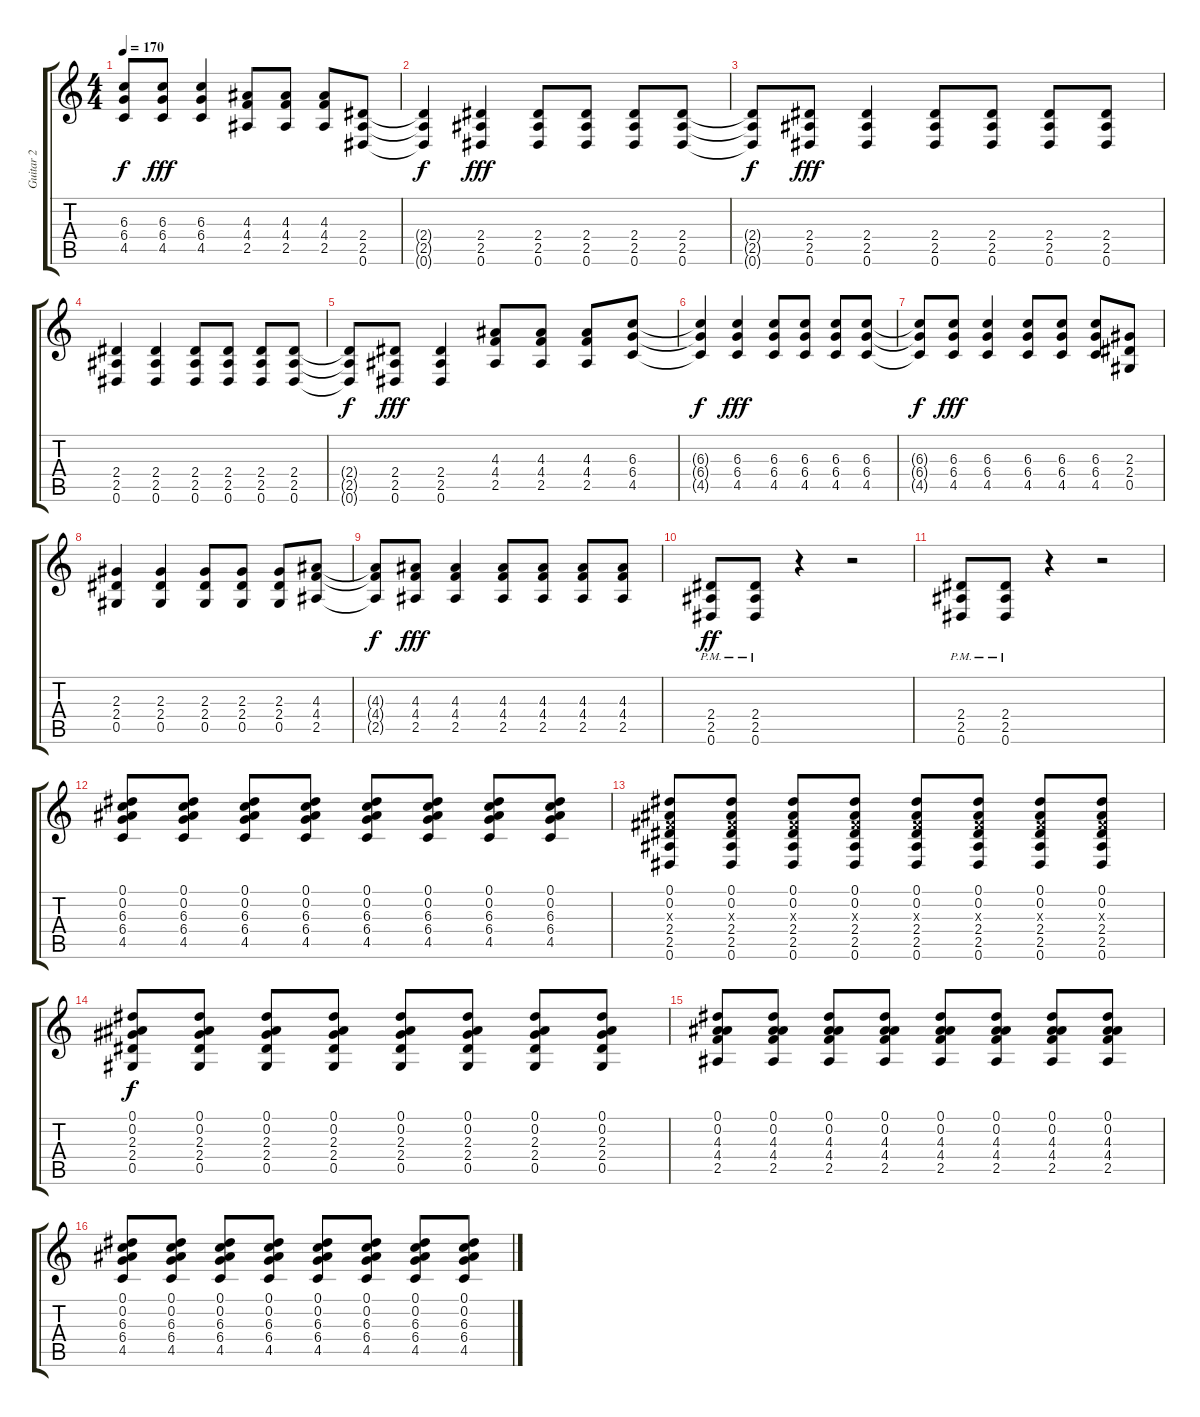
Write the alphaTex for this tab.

\track ("Guitar 2" "Guitar 2") {instrument distortionguitar}
\staff {score tabs}
\tuning (Eb4 Bb3 Gb3 Db3 Ab2 Eb2) {hide}
\ts (4 4)
\tempo 170
\clef g2
\ks c
(6.3{t} 6.4{t} 4.5{t}).8{dy f} (6.3 6.4 4.5).8{dy fff} (6.3 6.4 4.5).4 (4.3 4.4 2.5).8 (4.3 4.4 2.5).8 (4.3 4.4 2.5).8 (2.4 2.5 0.6).8 |
(2.4{t} 2.5{t} 0.6{t}).4{dy f} (2.4 2.5 0.6).4{dy fff} (2.4 2.5 0.6).8 (2.4 2.5 0.6).8 (2.4 2.5 0.6).8 (2.4 2.5 0.6).8 |
(2.4{t} 2.5{t} 0.6{t}).8{dy f} (2.4 2.5 0.6).8{dy fff} (2.4 2.5 0.6).4 (2.4 2.5 0.6).8 (2.4 2.5 0.6).8 (2.4 2.5 0.6).8 (2.4 2.5 0.6).8 |
(2.4 2.5 0.6).4 (2.4 2.5 0.6).4 (2.4 2.5 0.6).8 (2.4 2.5 0.6).8 (2.4 2.5 0.6).8 (2.4 2.5 0.6).8 |
(2.4{t} 2.5{t} 0.6{t}).8{dy f} (2.4 2.5 0.6).8{dy fff} (2.4 2.5 0.6).4 (4.3 4.4 2.5).8 (4.3 4.4 2.5).8 (4.3 4.4 2.5).8 (6.3 6.4 4.5).8 |
(6.3{t} 6.4{t} 4.5{t}).4{dy f} (6.3 6.4 4.5).4{dy fff} (6.3 6.4 4.5).8 (6.3 6.4 4.5).8 (6.3 6.4 4.5).8 (6.3 6.4 4.5).8 |
(6.3{t} 6.4{t} 4.5{t}).8{dy f} (6.3 6.4 4.5).8{dy fff} (6.3 6.4 4.5).4 (6.3 6.4 4.5).8 (6.3 6.4 4.5).8 (6.3 6.4 4.5).8 (2.3 2.4 0.5).8 |
(2.3 2.4 0.5).4 (2.3 2.4 0.5).4 (2.3 2.4 0.5).8 (2.3 2.4 0.5).8 (2.3 2.4 0.5).8 (4.3 4.4 2.5).8 |
(4.3{t} 4.4{t} 2.5{t}).8{dy f} (4.3 4.4 2.5).8{dy fff} (4.3 4.4 2.5).4 (4.3 4.4 2.5).8 (4.3 4.4 2.5).8 (4.3 4.4 2.5).8 (4.3 4.4 2.5).8 |
(2.4{pm} 2.5{pm} 0.6{pm}).8{dy ff} (2.4{pm} 2.5{pm} 0.6{pm}).8 r.4 r.2 |
(2.4{pm} 2.5{pm} 0.6{pm}).8 (2.4{pm} 2.5{pm} 0.6{pm}).8 r.4 r.2 |
(0.1 0.2 6.3 6.4 4.5).8 (0.1 0.2 6.3 6.4 4.5).8 (0.1 0.2 6.3 6.4 4.5).8 (0.1 0.2 6.3 6.4 4.5).8 (0.1 0.2 6.3 6.4 4.5).8 (0.1 0.2 6.3 6.4 4.5).8 (0.1 0.2 6.3 6.4 4.5).8 (0.1 0.2 6.3 6.4 4.5).8 |
(0.1 0.2 0.3{x} 2.4 2.5 0.6).8 (0.1 0.2 0.3{x} 2.4 2.5 0.6).8 (0.1 0.2 0.3{x} 2.4 2.5 0.6).8 (0.1 0.2 0.3{x} 2.4 2.5 0.6).8 (0.1 0.2 0.3{x} 2.4 2.5 0.6).8 (0.1 0.2 0.3{x} 2.4 2.5 0.6).8 (0.1 0.2 0.3{x} 2.4 2.5 0.6).8 (0.1 0.2 0.3{x} 2.4 2.5 0.6).8 |
(0.1 0.2 2.3 2.4 0.5).8{dy f} (0.1 0.2 2.3 2.4 0.5).8 (0.1 0.2 2.3 2.4 0.5).8 (0.1 0.2 2.3 2.4 0.5).8 (0.1 0.2 2.3 2.4 0.5).8 (0.1 0.2 2.3 2.4 0.5).8 (0.1 0.2 2.3 2.4 0.5).8 (0.1 0.2 2.3 2.4 0.5).8 |
(0.1 0.2 4.3 4.4 2.5).8 (0.1 0.2 4.3 4.4 2.5).8 (0.1 0.2 4.3 4.4 2.5).8 (0.1 0.2 4.3 4.4 2.5).8 (0.1 0.2 4.3 4.4 2.5).8 (0.1 0.2 4.3 4.4 2.5).8 (0.1 0.2 4.3 4.4 2.5).8 (0.1 0.2 4.3 4.4 2.5).8 |
(0.1 0.2 6.3 6.4 4.5).8 (0.1 0.2 6.3 6.4 4.5).8 (0.1 0.2 6.3 6.4 4.5).8 (0.1 0.2 6.3 6.4 4.5).8 (0.1 0.2 6.3 6.4 4.5).8 (0.1 0.2 6.3 6.4 4.5).8 (0.1 0.2 6.3 6.4 4.5).8 (0.1 0.2 6.3 6.4 4.5).8
